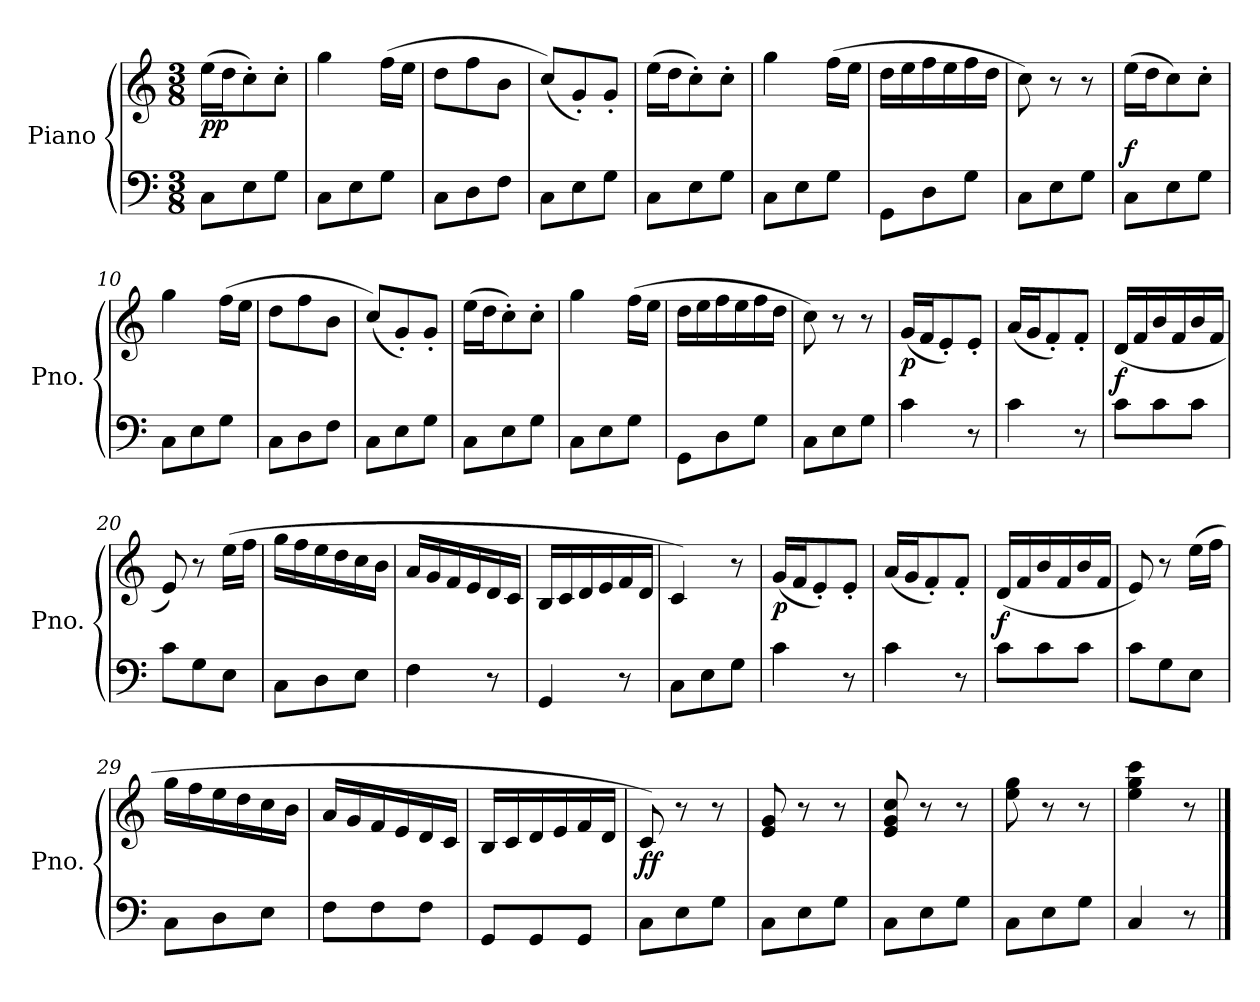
**kern	**kern	**dynam
*part1	*part1	*part1
*staff2	*staff1	*staff1/2
*I"Piano	*	*
*I'Pno.	*	*
*clefF4	*clefG2	*
*k[]	*k[]	*
*M3/8	*M3/8	*
=1	=1	=1
!	!	!LO:DY:b
8C\L	(>16ee\LL	pp
.	16dd\J	.
8E\	8cc'\)	.
8G\J	8cc'\J	.
=2	=2	=2
8C\L	4gg\	.
8E\	.	.
8G\J	(>16ff\LL	.
.	16ee\JJ	.
=3	=3	=3
8C\L	8dd\L	.
8D\	8ff\	.
8F\J	8b\J	.
=4	=4	=4
8C\L	(<8cc/L)	.
8E\	8g'/)	.
8G\J	8g'/J	.
=5	=5	=5
8C\L	(>16ee\LL	.
.	16dd\J	.
8E\	8cc'\)	.
8G\J	8cc'\J	.
=6	=6	=6
8C\L	4gg\	.
8E\	.	.
8G\J	(>16ff\LL	.
.	16ee\JJ	.
=7	=7	=7
8GG\L	16dd\LL	.
.	16ee\	.
8D\	16ff\	.
.	16ee\	.
8G\J	16ff\	.
.	16dd\JJ	.
=8	=8	=8
8C\L	8cc\)	.
8E\	8r	.
8G\J	8r	.
=9	=9	=9
!	!	!LO:DY:a=2
8C\L	(>16ee\LL	f
.	16dd\J	.
8E\	8cc\)	.
8G\J	8cc'\J	.
=10	=10	=10
8C\L	4gg\	.
8E\	.	.
8G\J	(>16ff\LL	.
.	16ee\JJ	.
=11	=11	=11
8C\L	8dd\L	.
8D\	8ff\	.
8F\J	8b\J	.
=12	=12	=12
8C\L	(<8cc/L)	.
8E\	8g'/)	.
8G\J	8g'/J	.
=13	=13	=13
8C\L	(>16ee\LL	.
.	16dd\J	.
8E\	8cc'\)	.
8G\J	8cc'\J	.
=14	=14	=14
8C\L	4gg\	.
8E\	.	.
8G\J	(>16ff\LL	.
.	16ee\JJ	.
!!LO:LB:g=z
=15	=15	=15
8GG\L	16dd\LL	.
.	16ee\	.
8D\	16ff\	.
.	16ee\	.
8G\J	16ff\	.
.	16dd\JJ	.
=16	=16	=16
8C\L	8cc\)	.
8E\	8r	.
8G\J	8r	.
=17	=17	=17
!	!	!LO:DY:b
4c\	(<16g/LL	p
.	16f/J	.
.	8e'/)	.
8r	8e'/J	.
=18	=18	=18
4c\	(<16a/LL	.
.	16g/J	.
.	8f'/)	.
8r	8f'/J	.
=19	=19	=19
!	!	!LO:DY:b
8c\L	(<16d/LL	f
.	16f/	.
8c\	16b/	.
.	16f/	.
8c\J	16b/	.
.	16f/JJ	.
=20	=20	=20
8c\L	8e/)	.
8G\	8r	.
8E\J	(>16ee\LL	.
.	16ff\JJ	.
=21	=21	=21
8C\L	16gg\LL	.
.	16ff\	.
8D\	16ee\	.
.	16dd\	.
8E\J	16cc\	.
.	16b\JJ	.
=22	=22	=22
4F\	16a/LL	.
.	16g/	.
.	16f/	.
.	16e/	.
8r	16d/	.
.	16c/JJ	.
=23	=23	=23
4GG/	16B/LL	.
.	16c/	.
.	16d/	.
.	16e/	.
8r	16f/	.
.	16d/JJ	.
=24	=24	=24
8C\L	4c/)	.
8E\	.	.
8G\J	8r	.
=25	=25	=25
!	!	!LO:DY:b
4c\	(<16g/LL	p
.	16f/J	.
.	8e'/)	.
8r	8e'/J	.
!!LO:LB:g=z
=26	=26	=26
4c\	(<16a/LL	.
.	16g/J	.
.	8f'/)	.
8r	8f'/J	.
=27	=27	=27
!	!	!LO:DY:b
8c\L	(<16d/LL	f
.	16f/	.
8c\	16b/	.
.	16f/	.
8c\J	16b/	.
.	16f/JJ	.
=28	=28	=28
8c\L	8e/)	.
8G\	8r	.
8E\J	(>16ee\LL	.
.	16ff\JJ	.
=29	=29	=29
8C\L	16gg\LL	.
.	16ff\	.
8D\	16ee\	.
.	16dd\	.
8E\J	16cc\	.
.	16b\JJ	.
=30	=30	=30
8F\L	16a/LL	.
.	16g/	.
8F\	16f/	.
.	16e/	.
8F\J	16d/	.
.	16c/JJ	.
=31	=31	=31
8GG/L	16B/LL	.
.	16c/	.
8GG/	16d/	.
.	16e/	.
8GG/J	16f/	.
.	16d/JJ	.
=32	=32	=32
!	!	!LO:DY:b
8C\L	8c/)	ff
8E\	8r	.
8G\J	8r	.
=33	=33	=33
8C\L	8e/ 8g/	.
8E\	8r	.
8G\J	8r	.
=34	=34	=34
8C\L	8e/ 8g/ 8cc/	.
8E\	8r	.
8G\J	8r	.
=35	=35	=35
8C\L	8ee\ 8gg\	.
8E\	8r	.
8G\J	8r	.
=36	=36	=36
4C/	4ee\ 4gg\ 4ccc\	.
8r	8r	.
==	==	==
*-	*-	*-
